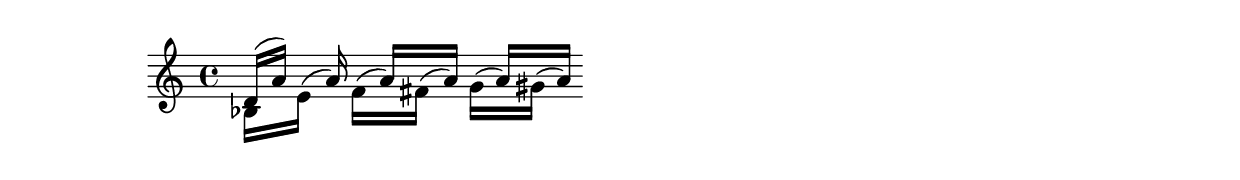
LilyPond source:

%% DO NOT EDIT this file manually; it is automatically
%% generated from LSR http://lsr.dsi.unimi.it
%% Make any changes in LSR itself, or in Documentation/snippets/new/ ,
%% and then run scripts/auxiliar/makelsr.py
%%
%% This file is in the public domain.
\version "2.14.0"

\header {
  lsrtags = "expressive-marks, keyboards, unfretted-strings"

%% Translation of GIT committish: 615cbf212fdaf0b220b3330da417d0c3602494f2
  texidoces = "
En determinadas situaciones es necesario crear ligaduras de
expresión entre notas que están en voces distintas.

La solución es añadir notas invisibles a una de las voces
utilizando @code{\\hideNotes}.

Este ejemplo es el compás 235 de la Chacona de la segunda Partita
para violín solo, BWV 1004, de Bach.

"
  doctitlees = "Hacer ligaduras entre voces distintas"

  texidoc = "
In some situations, it may be necessary to create slurs between notes
from different voices.

The solution is to add invisible notes to one of the voices, using
@code{\\hideNotes}.

This example is measure 235 of the Ciaconna from Bach's 2nd Partita for
solo violin, BWV 1004.

"
  doctitle = "Creating slurs across voices"
} % begin verbatim

\relative c' {
  <<
    {
      d16( a') s a s a[ s a] s a[ s a]
    }
    \\
    {
      \slurUp
      bes,16[ s e](
      \hideNotes a)
      \unHideNotes f[(
      \hideNotes a)
      \unHideNotes fis](
      \hideNotes a)
      \unHideNotes g[(
      \hideNotes a)
      \unHideNotes gis](
      \hideNotes a)
    }
  >>
}

